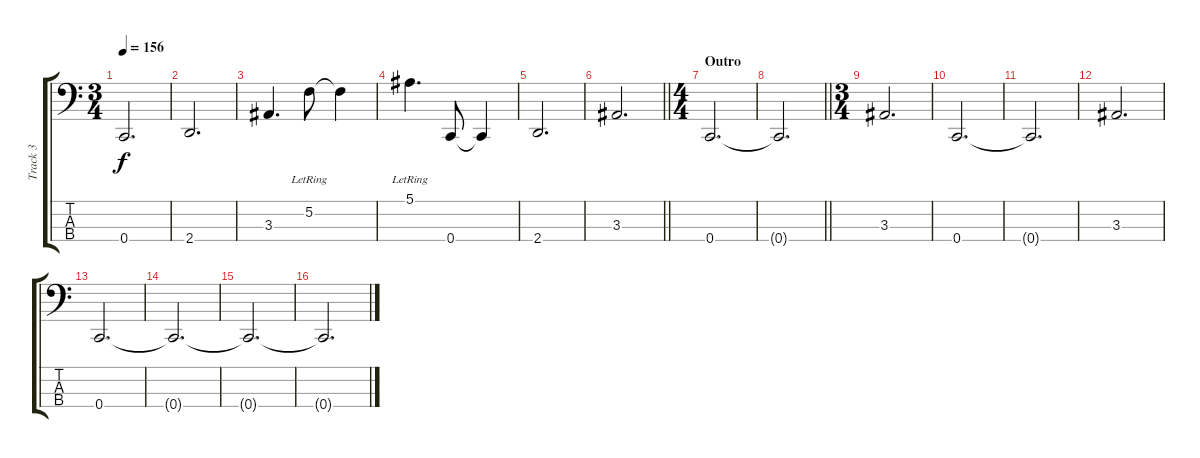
\track ("Track 3" "Track 3") {instrument electricbassfinger}
\staff {score tabs}
\tuning (F2 C2 G1 C1) {hide}
\ts (3 4)
\tempo 156
\clef f4
\ks c
0.4.2{d dy f} |
2.4.2{d} |
3.3.4{d} 5.2{lr}.8 5.2{t}.4 |
5.1{lr}.4{d} 0.4.8 0.4{t}.4 |
2.4.2{d} |
\barLineRight lightlight
3.3.2{d} |
\ts (4 4)
\section ("" "Outro")
0.4.2{d} |
\barLineRight lightlight
0.4{t}.2{d} |
\ts (3 4)
3.3.2{d} |
0.4.2{d} |
0.4{t}.2{d} |
3.3.2{d} |
0.4.2{d} |
0.4{t}.2{d} |
0.4{t}.2{d} |
0.4{t}.2{d}
